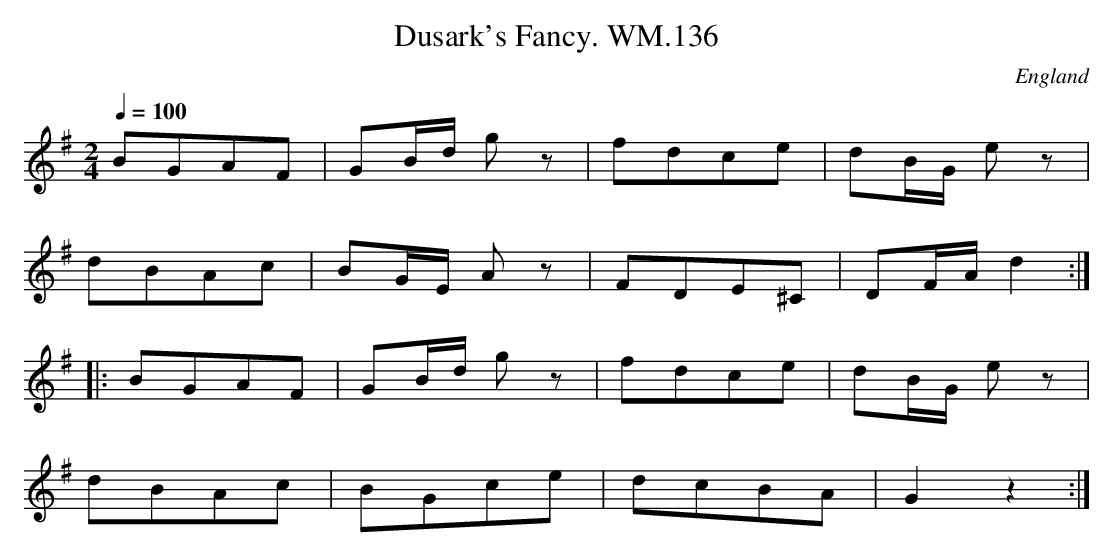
X:1
T:Dusark's Fancy. WM.136
L:1/8
M:2/4
O:England
Q:1/4=100
K:G
BGAF|GB/d/ gz|fdce|dB/G/ ez|!
dBAc|BG/E/ Az|FDE^C|DF/A/d2:|!
|:BGAF|GB/d/ gz|fdce|dB/G/ ez|!
dBAc|BGce|dcBA|G2z2:|
